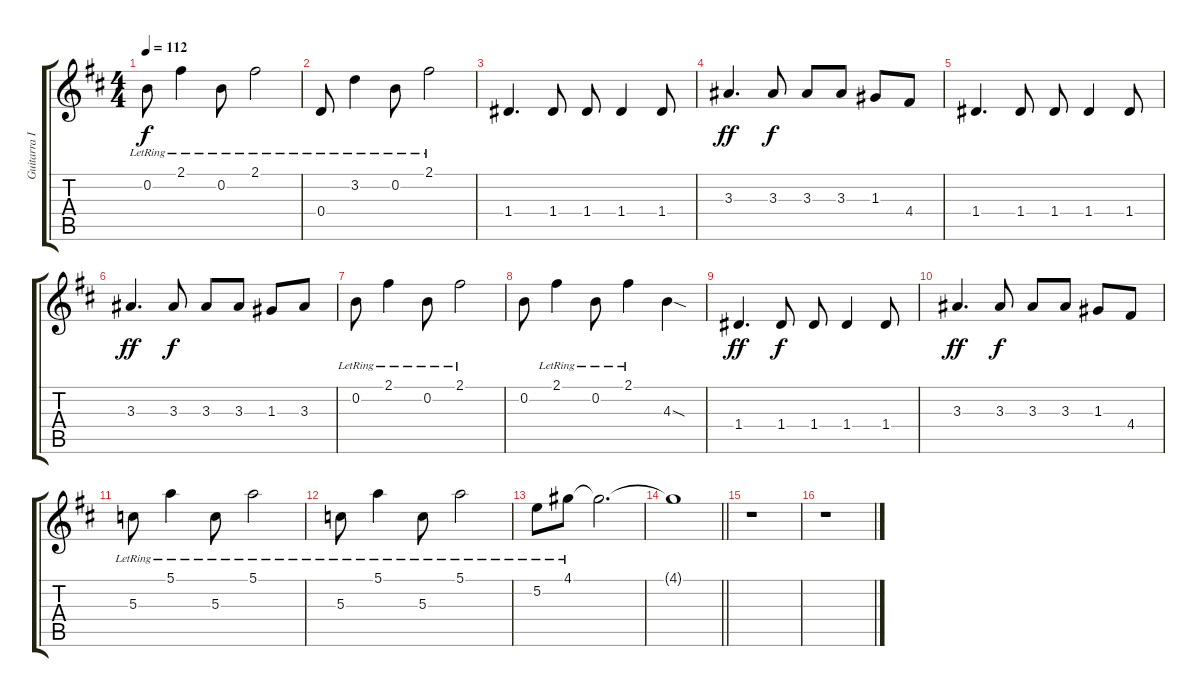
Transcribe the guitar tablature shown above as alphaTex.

\track ("Guitarra II" "Guitarra I") {instrument acousticguitarsteel}
\staff {score tabs}
\tuning (E4 B3 G3 D3 A2 E2) {hide}
\ts (4 4)
\tempo 112
\clef g2
\ks d
0.2{lr}.8{dy f} 2.1{lr}.4 0.2{lr}.8 2.1{lr}.2 |
0.4{lr}.8 3.2{lr}.4 0.2{lr}.8 2.1{lr}.2 |
1.4.4{d} 1.4.8 1.4.8 1.4.4 1.4.8 |
3.3.4{d dy ff} 3.3.8{dy f} 3.3.8 3.3.8 1.3.8 4.4.8 |
1.4.4{d} 1.4.8 1.4.8 1.4.4 1.4.8 |
3.3.4{d dy ff} 3.3.8{dy f} 3.3.8 3.3.8 1.3.8 3.3.8 |
0.2{lr}.8 2.1{lr}.4 0.2{lr}.8 2.1{lr}.2 |
0.2.8 2.1{lr}.4 0.2{lr}.8 2.1{lr}.4 4.3{sod}.4 |
1.4.4{d dy ff} 1.4.8{dy f} 1.4.8 1.4.4 1.4.8 |
3.3.4{d dy ff} 3.3.8{dy f} 3.3.8 3.3.8 1.3.8 4.4.8 |
5.3{lr}.8 5.1{lr}.4 5.3{lr}.8 5.1{lr}.2 |
5.3{lr}.8 5.1{lr}.4 5.3{lr}.8 5.1{lr}.2 |
5.2{lr}.8 4.1{lr}.8 4.1{t}.2{d} |
\barLineRight lightlight
4.1{t}.1 |
r.1 |
r.1
